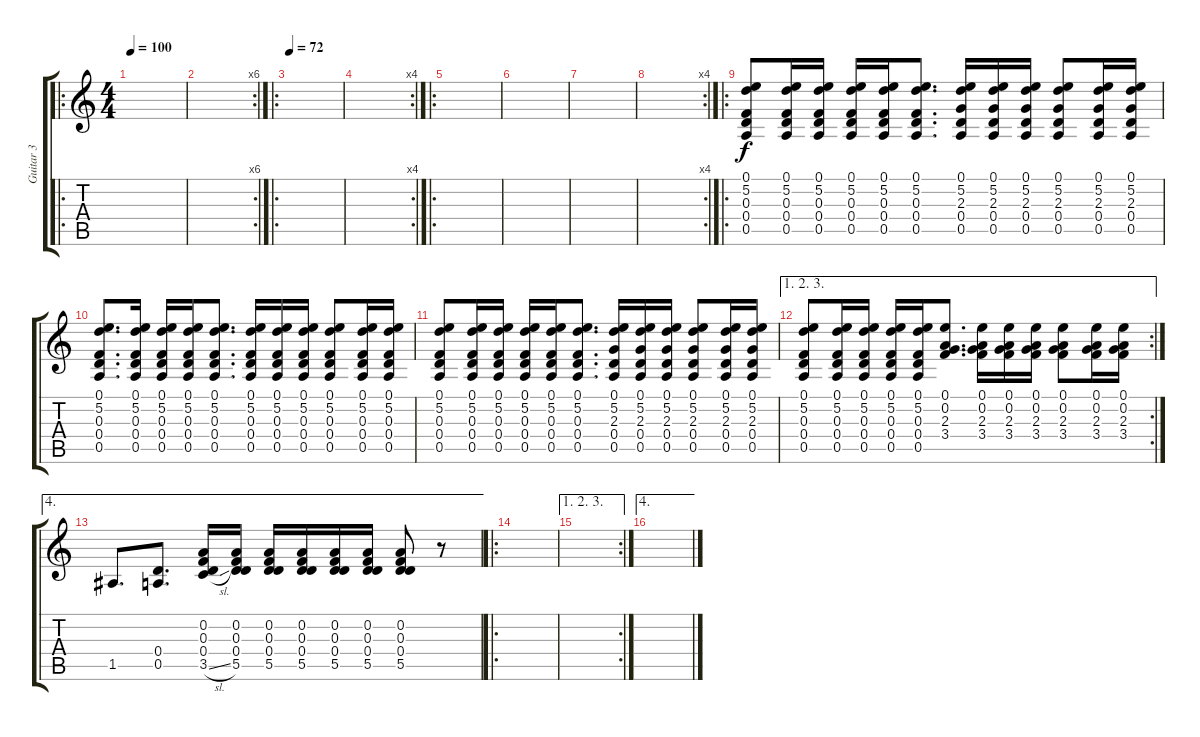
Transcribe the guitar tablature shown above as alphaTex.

\track ("Guitar 3" "Guitar 3") {instrument overdrivenguitar}
\staff {score tabs}
\tuning (E4 A3 F3 D3 A2 D2) {hide}
\ro
\ts (4 4)
\tempo 100
\clef g2
\ks c
|
\rc 6
|
\ro
\tempo 72
|
\rc 4
|
\ro
|
|
|
\rc 4
|
\ro
(0.1 5.2 0.3 0.4 0.5).8{volume 8 balance 5 instrument acousticguitarsteel} (0.1 5.2 0.3 0.4 0.5).16 (0.1 5.2 0.3 0.4 0.5).16 (0.1 5.2 0.3 0.4 0.5).16 (0.1 5.2 0.3 0.4 0.5).16 (0.1 5.2 0.3 0.4 0.5).8{d} (0.1 5.2 2.3 0.4 0.5).16 (0.1 5.2 2.3 0.4 0.5).16 (0.1 5.2 2.3 0.4 0.5).16 (0.1 5.2 2.3 0.4 0.5).8 (0.1 5.2 2.3 0.4 0.5).16 (0.1 5.2 2.3 0.4 0.5).16 |
(0.1 5.2 0.3 0.4 0.5).8{d} (0.1 5.2 0.3 0.4 0.5).16 (0.1 5.2 0.3 0.4 0.5).16 (0.1 5.2 0.3 0.4 0.5).16 (0.1 5.2 0.3 0.4 0.5).8{d} (0.1 5.2 0.3 0.4 0.5).16 (0.1 5.2 0.3 0.4 0.5).16 (0.1 5.2 0.3 0.4 0.5).16 (0.1 5.2 0.3 0.4 0.5).8 (0.1 5.2 0.3 0.4 0.5).16 (0.1 5.2 0.3 0.4 0.5).16 |
(0.1 5.2 0.3 0.4 0.5).8 (0.1 5.2 0.3 0.4 0.5).16 (0.1 5.2 0.3 0.4 0.5).16 (0.1 5.2 0.3 0.4 0.5).16 (0.1 5.2 0.3 0.4 0.5).16 (0.1 5.2 0.3 0.4 0.5).8{d} (0.1 5.2 2.3 0.4 0.5).16 (0.1 5.2 2.3 0.4 0.5).16 (0.1 5.2 2.3 0.4 0.5).16 (0.1 5.2 2.3 0.4 0.5).8 (0.1 5.2 2.3 0.4 0.5).16 (0.1 5.2 2.3 0.4 0.5).16 |
\ae (1 2 3)
\rc 2
(0.1 5.2 0.3 0.4 0.5).8 (0.1 5.2 0.3 0.4 0.5).16 (0.1 5.2 0.3 0.4 0.5).16 (0.1 5.2 0.3 0.4 0.5).16 (0.1 5.2 0.3 0.4 0.5).16 (0.1 0.2 2.3 3.4).8{d} (0.1 0.2 2.3 3.4).16 (0.1 0.2 2.3 3.4).16 (0.1 0.2 2.3 3.4).16 (0.1 0.2 2.3 3.4).8 (0.1 0.2 2.3 3.4).16 (0.1 0.2 2.3 3.4).16 |
\ae 4
1.5.8{d} (0.4 0.5).8{d} (0.2 0.3 0.4 3.5{sl}).16 (0.2 0.3 0.4 5.5).16 (0.2 0.3 0.4 5.5).16 (0.2 0.3 0.4 5.5).16 (0.2 0.3 0.4 5.5).16 (0.2 0.3 0.4 5.5).16 (0.2 0.3 0.4 5.5).8 r.8 |
\ro
|
\ae (1 2 3)
\rc 2
|
\ae 4
